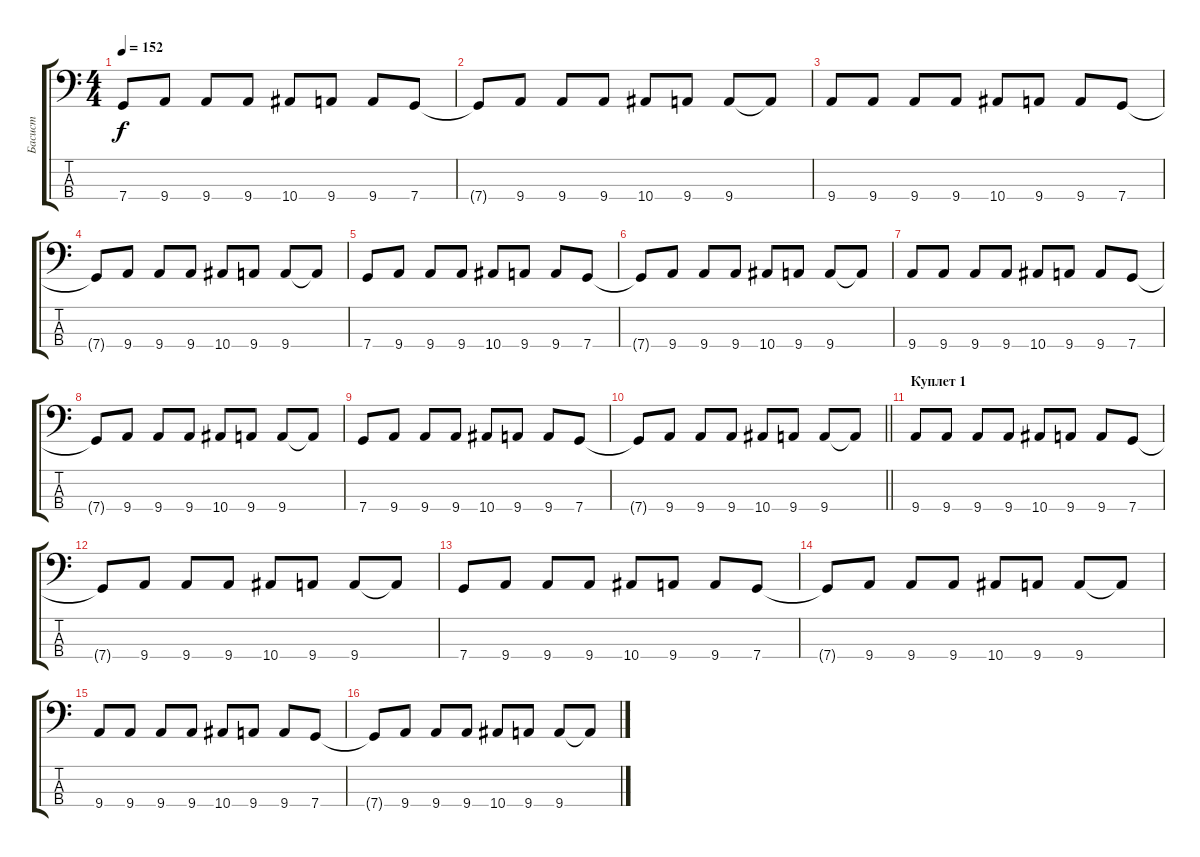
\track ("Басист" "Басист") {instrument slapbass1}
\staff {score tabs}
\tuning (F2 C2 G1 C1) {hide}
\ts (4 4)
\tempo 152
\clef f4
\ks c
7.4.8{dy f} 9.4.8 9.4.8 9.4.8 10.4.8 9.4.8 9.4.8 7.4.8 |
7.4{t}.8 9.4.8 9.4.8 9.4.8 10.4.8 9.4.8 9.4.8 9.4{t}.8 |
9.4.8 9.4.8 9.4.8 9.4.8 10.4.8 9.4.8 9.4.8 7.4.8 |
7.4{t}.8 9.4.8 9.4.8 9.4.8 10.4.8 9.4.8 9.4.8 9.4{t}.8 |
7.4.8 9.4.8 9.4.8 9.4.8 10.4.8 9.4.8 9.4.8 7.4.8 |
7.4{t}.8 9.4.8 9.4.8 9.4.8 10.4.8 9.4.8 9.4.8 9.4{t}.8 |
9.4.8 9.4.8 9.4.8 9.4.8 10.4.8 9.4.8 9.4.8 7.4.8 |
7.4{t}.8 9.4.8 9.4.8 9.4.8 10.4.8 9.4.8 9.4.8 9.4{t}.8 |
7.4.8 9.4.8 9.4.8 9.4.8 10.4.8 9.4.8 9.4.8 7.4.8 |
\barLineRight lightlight
7.4{t}.8 9.4.8 9.4.8 9.4.8 10.4.8 9.4.8 9.4.8 9.4{t}.8 |
\section ("" "Куплет 1")
9.4.8 9.4.8 9.4.8 9.4.8 10.4.8 9.4.8 9.4.8 7.4.8 |
7.4{t}.8 9.4.8 9.4.8 9.4.8 10.4.8 9.4.8 9.4.8 9.4{t}.8 |
7.4.8 9.4.8 9.4.8 9.4.8 10.4.8 9.4.8 9.4.8 7.4.8 |
7.4{t}.8 9.4.8 9.4.8 9.4.8 10.4.8 9.4.8 9.4.8 9.4{t}.8 |
9.4.8 9.4.8 9.4.8 9.4.8 10.4.8 9.4.8 9.4.8 7.4.8 |
7.4{t}.8 9.4.8 9.4.8 9.4.8 10.4.8 9.4.8 9.4.8 9.4{t}.8
